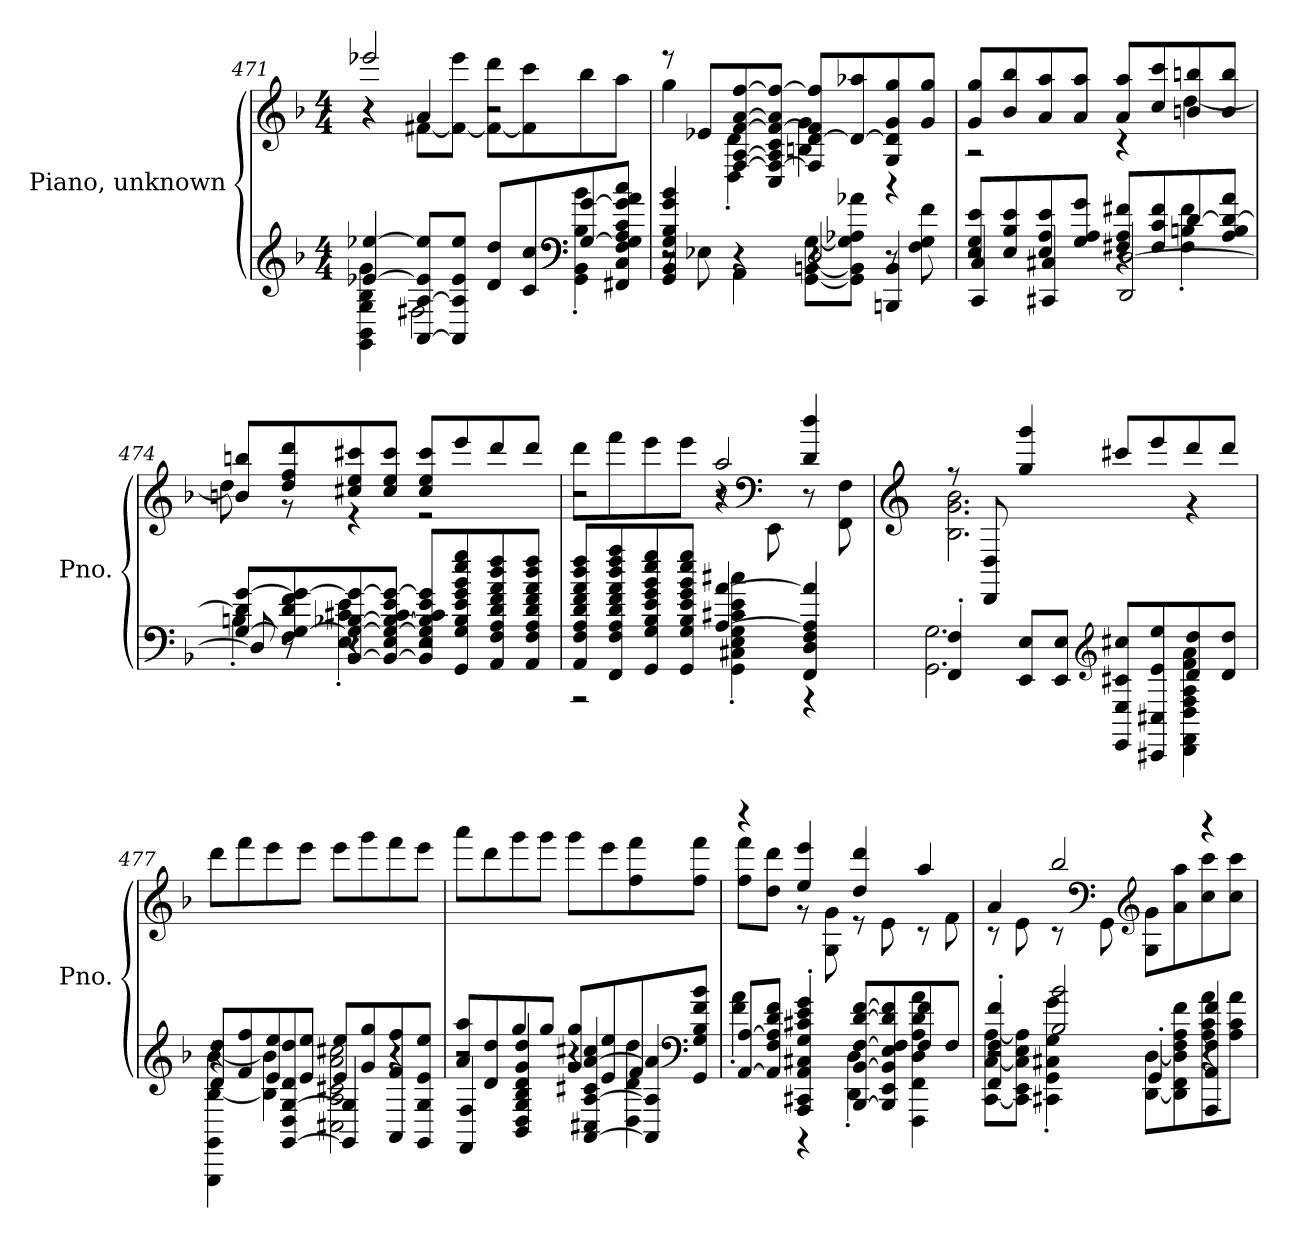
**kern	**kern
*part1	*part1
*staff2	*staff1
*I"Piano, unknown	*
*I'Pno.	*
!!LO:PB:g=z
*clefG2	*clefG2
*k[b-]	*k[b-]
*M4/4	*M4/4
=471	=471
*^	*^
*	*	*	*^
[4e-X/ [4ee-X/	4GG\ 4BB-\ 4G\ 4B-\ 4g\	2eee-X/	4r	4r
[8AA/ [8A/ 8e-/] 8ee-/]L	2F#X\	.	[8f#X\L	4a/
8AA/] 8A/] 8e-/ 8ee-/J	.	.	8f#\_ 8eee-\J	.
8d/ 8dd/L	.	2r	8f#\_ 8ddd\L	2r
8c/ 8cc/	.	.	8f#\] 8ccc\	.
*clefF4	*	*	*	*
[8G/ [8g/	4GG\' 4BB-\' 4B-\' 4b-\'	.	8bb-\	.
8FF#X/ 8C/ 8F#/ 8G/] 8A/ 8c/ 8g/] 8a/ 8cc/J	.	.	8aa\J	.
*	*	*	*v	*v
=472	=472	=472	=472
*	*^	*	*
4GG/ 4BB-/ 4G/ 4B-/ 4g/ 4b-/	8r	2r	8r	4gg\
.	8E-X\	.	8e-X/L	.
4r	4AA\	.	[8F/ [8A/ [8f/ [8a/ [8ff/	4D\' 4d\'
.	.	.	8C/ 8F/_ 8A/] 8c/ 8f/_ 8a/] 8ff/_J	.
2D/	[8GG\ [8BBn\ [8G\L	4r	8F/] [8d/ 8f/] 8ff/]L	4Bn\ 4g\
.	8GG\] 8BB\] 8G\] 8A-X\ 8a-X\J	.	8d/_ 8aa-X/	.
.	8r	4BBBn/ 4BB/	8G/ 8d/] 8g/ 8gg/	4r
.	8F\ 8G\ 8f\	.	8g/ 8gg/J	.
=473	=473	=473	=473	=473
8E/ 8G/ 8e/L	2r	4CC/ 4C/	8g/ 8gg/L	2r
8E/ 8B-/ 8e/	.	.	8b-/ 8bb-/	.
8E/ 8A/ 8e/	.	4CC#X/ 4C#X/	8a/ 8aa/	.
8G/ 8A/ 8g/J	.	.	8a/ 8aa/J	.
8F#X/ 8A/ 8f#X/L	4r	2DD/ [2D/	8a/ 8aa/L	4r
8F#/ 8c/ 8f#/	.	.	8cc/ 8ccc/	.
[8d/	4F#\' 4Bn\' 4f#\'	.	8bn/ 8bbn/	[4dd\
8A/ 8B/ 8d/_ 8a/J	.	.	8b/ 8bb/J	.
!!LO:LB:g=z	!!
=474	=474	=474	=474	=474
[8G/ 8d/] [8g/L	4Bn'\	8D/]	8bn/ 8bbn/L	8dd\]
8F/ 8G/_ 8d/ 8f/ 8g/_	.	8r	8dd/ 8ff/ 8ddd/	8r
[8BB-/ 8G/_ [8B-X/ 8g/_	4E\' 4c#X\' 4e\'	4r	8cc#X/ 8ee/ 8ccc#X/	4r
8BB-/_ 8E/ 8G/_ 8B-/_ 8c#/ 8e/ 8g/_J	.	.	8cc#/ 8ee/ 8ccc#/J	.
8BB-/] 8E/ 8G/] 8B-/] 8c#/ 8e/ 8g/]L	2r	2r	8cc#/ 8ee/ 8ccc#/L	2r
8GG/ 8G/ 8B-/ 8e/ 8g/ 8b-/ 8ee/ 8gg/	.	.	8eee/	.
8AA/ 8F/ 8A/ 8d/ 8f/ 8a/ 8dd/ 8ff/	.	.	8ddd/	.
8AA/ 8F/ 8A/ 8d/ 8f/ 8a/ 8dd/ 8ff/J	.	.	8ddd/J	.
*	*v	*v	*	*
=475	=475	=475	=475
*	*	*	*^
8AA/ 8F/ 8A/ 8d/ 8f/ 8a/ 8dd/ 8ff/L	2r	2r	8ddd\L	2r
8FF/ 8F/ 8A/ 8d/ 8f/ 8a/ 8dd/ 8ff/ 8aa/	.	.	8fff\	.
8GG/ 8G/ 8B-/ 8e/ 8g/ 8b-/ 8ee/ 8gg/	.	.	8eee\	.
8GG/ 8G/ 8B-/ 8e/ 8g/ 8b-/ 8ee/ 8gg/J	.	.	8eee\J	.
[4A/ [4a/	4GG\' 4C#X\' 4E\' 4G\' 4c#X\' 4e\' 4cc#X\'	2aa/	8r	4r
*	*	*clefF4	*	*
.	.	.	8EE\	.
4FF/ 4D/ 4F/ 4A/] 4a/]	4r	.	8r	4d/ 4dd/
.	.	.	8FF\ 8F\	.
*	*	*v	*v	*v
!!LO:LB:g=z
=476	=476	=476
*	*	*clefG2
*	*	*^
4FF/' 4F/'	2.GG\ 2.G\	8r	2.B-\ 2.g\ 2.b-\
.	.	8DD/ 8D/	.
8EE/ 8E/L	.	4gg/ 4ggg/	.
8EE/ 8E/J	.	.	.
*clefG2	*	*	*
8EE/ 8E/ 8c#X/ 8cc#X/L	.	8ccc#X/L	.
8CC#X/ 8C#X/ 8e/ 8ee/	.	8eee/	.
8d/ 8dd/	4DD\ 4FF\ 4D\ 4F\ 4A\ 4f\ 4a\	8ddd/	4r
8d/ 8dd/J	.	8ddd/J	.
*	*	*v	*v
=477	=477	=477
*	*^	*
8d/ 8dd/L	4GGG\ 4GG\ [4B-\ [4b-\	4r	8ddd\L
8f/ 8ff/	.	.	8fff\
8e/ 8ee/	4B-\] 4b-\]	[4GG/ 4D/ [4G/ 4d/ 4dd/	8eee\
8e/ 8ee/J	.	.	8eee\J
8e/ 8ee/L	2C#X\ 2A\ 2c#X\ 2a\ 2cc#X\	4GG/] 4G/]	8eee\L
8g/ 8gg/	.	.	8ggg\
8AA/ 8f/ 8ff/	.	4r	8fff\
8GG/ 8G/ 8e/ 8ee/J	.	.	8eee\J
=478	=478	=478	=478
8a/ 8aa/L	2r	4FF/ 4F/	8aaa\L
8d/ 8dd/	.	.	8ddd\
8gg/	.	4BB-/ 4D/ 4G/ 4B-/ 4d/ 4g/ 4dd/	8ggg\
8gg/J	.	.	8ggg\J
8g/ 8gg/L	4r	[4AA/ 4C#X/ [4A/ 4c#X/ [4a/ 4cc#X/	8ggg\L
8e/ 8ee/	.	.	8eee\
8f/	4D\ 4d\ 4dd\	4AA/] 4A/] 4a/]	8ff\ 8fff\
*clefF4	*	*	*
8GG/ 8G/ 8B-/ 8f/ 8b-/J	.	.	8ff\ 8fff\J
*	*v	*v	*
!!LO:LB:g=z
=479	=479	=479
*	*	*^
[8AA/ [8A/L	4f\' 4a\'	4r	8ff\ 8fff\L
8AA/] 8F/ 8A/] 8d/ 8f/J	.	.	8dd\ 8ddd\J
4AAA/' 4CC#X/' 4AA/' 4C#X/' 4G/' 4c#X/' 4e/' 4g/'	4r	4ee/ 4eee/	8r
.	.	.	8G\ 8g\
[8BBB-/ [8BB-/ [8F/ [8d/ [8f/L	4DD\' 4D\'	4dd/ 4ddd/	8r
8BBB-/] 8EE/ 8BB-/] 8E/ 8F/] 8d/] 8f/]	.	.	8e\
8F/ 8f/	4FFF\ 4FF\ 4D\ 4A\ 4d\ 4a\	4aa/	8r
8F/J	.	.	8f\
=480	=480	=480	=480
*	*^	*	*
4FF/' 4F/' 4f/'	[8CC\ [8C\ [8A\L	2r	4a/	8r
.	8CC\] 8EE\ 8C\] 8E\ 8A\]J	.	.	8e\
2B-/ 2b-/	4CC#X\' 4GG\' 4C#X\' 4G\' 4g\'	.	2bb-/	8r
*	*	*	*clefF4	*
.	.	.	.	8GG\
*	*	*	*clefG2	*
.	[8DD\ [8D\L	4GG'/	.	8G\ 8g\L
.	8DD\] 8FF\ 8D\] 8F\ 8A\ 8f\	.	.	8a\ 8aa\
4r	8A\ 8c\ 8a\	4AAA/ 4AA/ 4F/ 4f/	4r	8cc\ 8ccc\
.	8A\ 8c\ 8a\J	.	.	8cc\ 8ccc\J
*v	*v	*v	*	*
*	*v	*v
=	=
*-	*-
